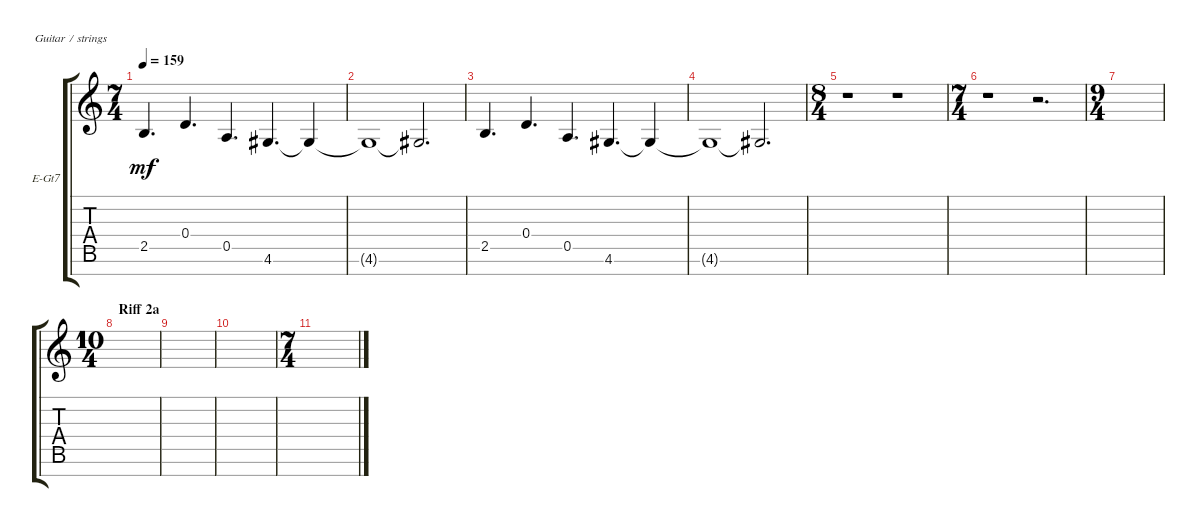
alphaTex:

\bracketExtendMode groupsimilarinstruments
\firstSystemTrackNameOrientation horizontal
\otherSystemsTrackNameOrientation horizontal
\track ("Cleans" "E-Gt7") {instrument electricguitarclean}
\staff {score tabs}
\tuning (E4 B3 G3 D3 A2 E2 B1)
\ts (7 4)
\tempo 159
\clef g2
\ks c
2.5.4{d dy mf} 0.4.4{d} 0.5.4{d} 4.6.4{d} 4.6{t}.4 |
4.6{t}.1 4.6{t}.2{d} |
2.5.4{d} 0.4.4{d} 0.5.4{d} 4.6.4{d} 4.6{t}.4 |
4.6{t}.1 4.6{t}.2{d} |
\ts (8 4)
r.1 r.1 |
\ts (7 4)
r.1 r.2{d} |
\ts (9 4)
|
\ts (10 4)
\section ("" "Riff 2a")
|
|
|
\ts (7 4)
